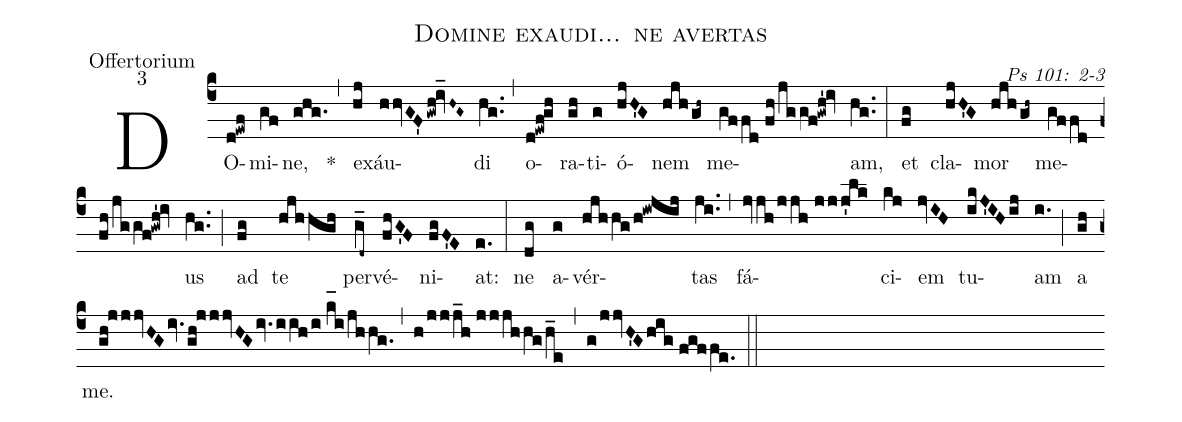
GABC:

name: Domine exaudi... ne avertas;
office-part: Offertorium;
mode: 3;
commentary: Ps 101: 2-3;
%%
(c4) DO(d!ewf)mi(gf)ne,(ghg.) *(,) ex(hj)áu(hhvGF'gwh!iv_H~G~)di(hg..) (,) o(d!ewf!gh)ra(gh)ti(g)ó(hjH'G)nem(hjhgh~) me(gffd//fh/jggf!gwh'!iv)am,(hg..) (:)
et(fg) cla(hjH'G)mor(hjhgh~) me(gffd//fh/jggf!gwh'!iv)us(hg..) (;) ad(fg) te(hjhhgh) per(g_d~)vé(fhG'F)ni(fgF'E)at:(e.) (:)
ne(dg) a(g)vér(hjhhg/h!iwjij)tas(ji..) (,) fá(jvjh/jjh//jjj'lk)ci(kj)em(jvIH) tu(ikJ'IHij)am(i.) (;) a(gh) me.(gh!jjjvHGiv.gh!jjjvHGiv.iih/i//k_[hl:1]i/jhhg.) (,) (h/jjj_h//jjjh/!hg/h_e) (,) (g/jjvH'Ghig//fgffe.) (::)
